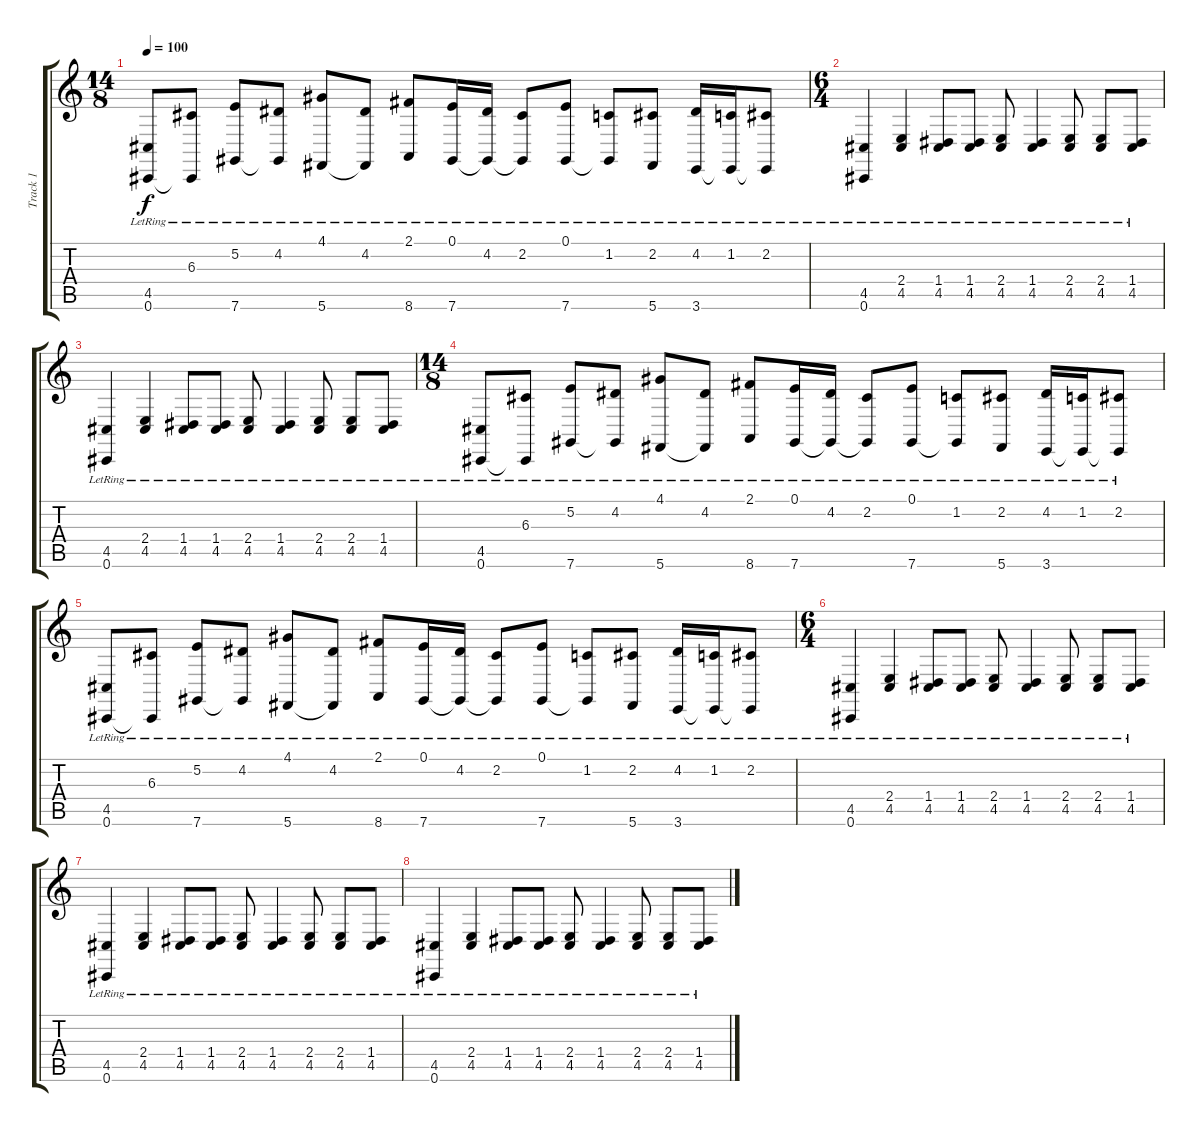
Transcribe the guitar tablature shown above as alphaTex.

\track ("Track 1" "Track 1") {instrument honkytonkpiano}
\staff {score tabs}
\tuning (E4 B3 G3 D3 A2 Db2) {hide}
\ts (14 8)
\tempo 100
\clef g2
\ks c
(4.5{lr} 0.6{lr}).8{dy f} (6.3{lr} 0.6{t}).8 (5.2{lr} 7.6{lr}).8 (4.2{lr} 7.6{t}).8 (4.1{lr} 5.6{lr}).8 (4.2{lr} 5.6{t}).8 (2.1{lr} 8.6{lr}).8 (0.1{lr} 7.6{lr}).16 (4.2{lr} 7.6{t}).16 (2.2{lr} 7.6{t}).8 (0.1{lr} 7.6{lr}).8 (1.2{lr} 7.6{t}).8 (2.2{lr} 5.6{lr}).8 (4.2{lr} 3.6{lr}).16 (1.2{lr} 3.6{t}).16 (2.2{lr} 3.6{t}).8 |
\ts (6 4)
(4.5{lr} 0.6{lr}).4 (2.4{lr} 4.5{lr}).4 (1.4{lr} 4.5{lr}).8 (1.4{lr} 4.5{lr}).8 (2.4{lr} 4.5{lr}).8 (1.4{lr} 4.5{lr}).4 (2.4{lr} 4.5{lr}).8 (2.4{lr} 4.5{lr}).8 (1.4{lr} 4.5{lr}).8 |
(4.5{lr} 0.6{lr}).4 (2.4{lr} 4.5{lr}).4 (1.4{lr} 4.5{lr}).8 (1.4{lr} 4.5{lr}).8 (2.4{lr} 4.5{lr}).8 (1.4{lr} 4.5{lr}).4 (2.4{lr} 4.5{lr}).8 (2.4{lr} 4.5{lr}).8 (1.4{lr} 4.5{lr}).8 |
\ts (14 8)
(4.5{lr} 0.6{lr}).8 (6.3{lr} 0.6{t}).8 (5.2{lr} 7.6{lr}).8 (4.2{lr} 7.6{t}).8 (4.1{lr} 5.6{lr}).8 (4.2{lr} 5.6{t}).8 (2.1{lr} 8.6{lr}).8 (0.1{lr} 7.6{lr}).16 (4.2{lr} 7.6{t}).16 (2.2{lr} 7.6{t}).8 (0.1{lr} 7.6{lr}).8 (1.2{lr} 7.6{t}).8 (2.2{lr} 5.6{lr}).8 (4.2{lr} 3.6{lr}).16 (1.2{lr} 3.6{t}).16 (2.2{lr} 3.6{t}).8 |
(4.5{lr} 0.6{lr}).8 (6.3{lr} 0.6{t}).8 (5.2{lr} 7.6{lr}).8 (4.2{lr} 7.6{t}).8 (4.1{lr} 5.6{lr}).8 (4.2{lr} 5.6{t}).8 (2.1{lr} 8.6{lr}).8 (0.1{lr} 7.6{lr}).16 (4.2{lr} 7.6{t}).16 (2.2{lr} 7.6{t}).8 (0.1{lr} 7.6{lr}).8 (1.2{lr} 7.6{t}).8 (2.2{lr} 5.6{lr}).8 (4.2{lr} 3.6{lr}).16 (1.2{lr} 3.6{t}).16 (2.2{lr} 3.6{t}).8 |
\ts (6 4)
(4.5{lr} 0.6{lr}).4 (2.4{lr} 4.5{lr}).4 (1.4{lr} 4.5{lr}).8 (1.4{lr} 4.5{lr}).8 (2.4{lr} 4.5{lr}).8 (1.4{lr} 4.5{lr}).4 (2.4{lr} 4.5{lr}).8 (2.4{lr} 4.5{lr}).8 (1.4{lr} 4.5{lr}).8 |
(4.5{lr} 0.6{lr}).4 (2.4{lr} 4.5{lr}).4 (1.4{lr} 4.5{lr}).8 (1.4{lr} 4.5{lr}).8 (2.4{lr} 4.5{lr}).8 (1.4{lr} 4.5{lr}).4 (2.4{lr} 4.5{lr}).8 (2.4{lr} 4.5{lr}).8 (1.4{lr} 4.5{lr}).8 |
(4.5{lr} 0.6{lr}).4 (2.4{lr} 4.5{lr}).4 (1.4{lr} 4.5{lr}).8 (1.4{lr} 4.5{lr}).8 (2.4{lr} 4.5{lr}).8 (1.4{lr} 4.5{lr}).4 (2.4{lr} 4.5{lr}).8 (2.4{lr} 4.5{lr}).8 (1.4{lr} 4.5{lr}).8
